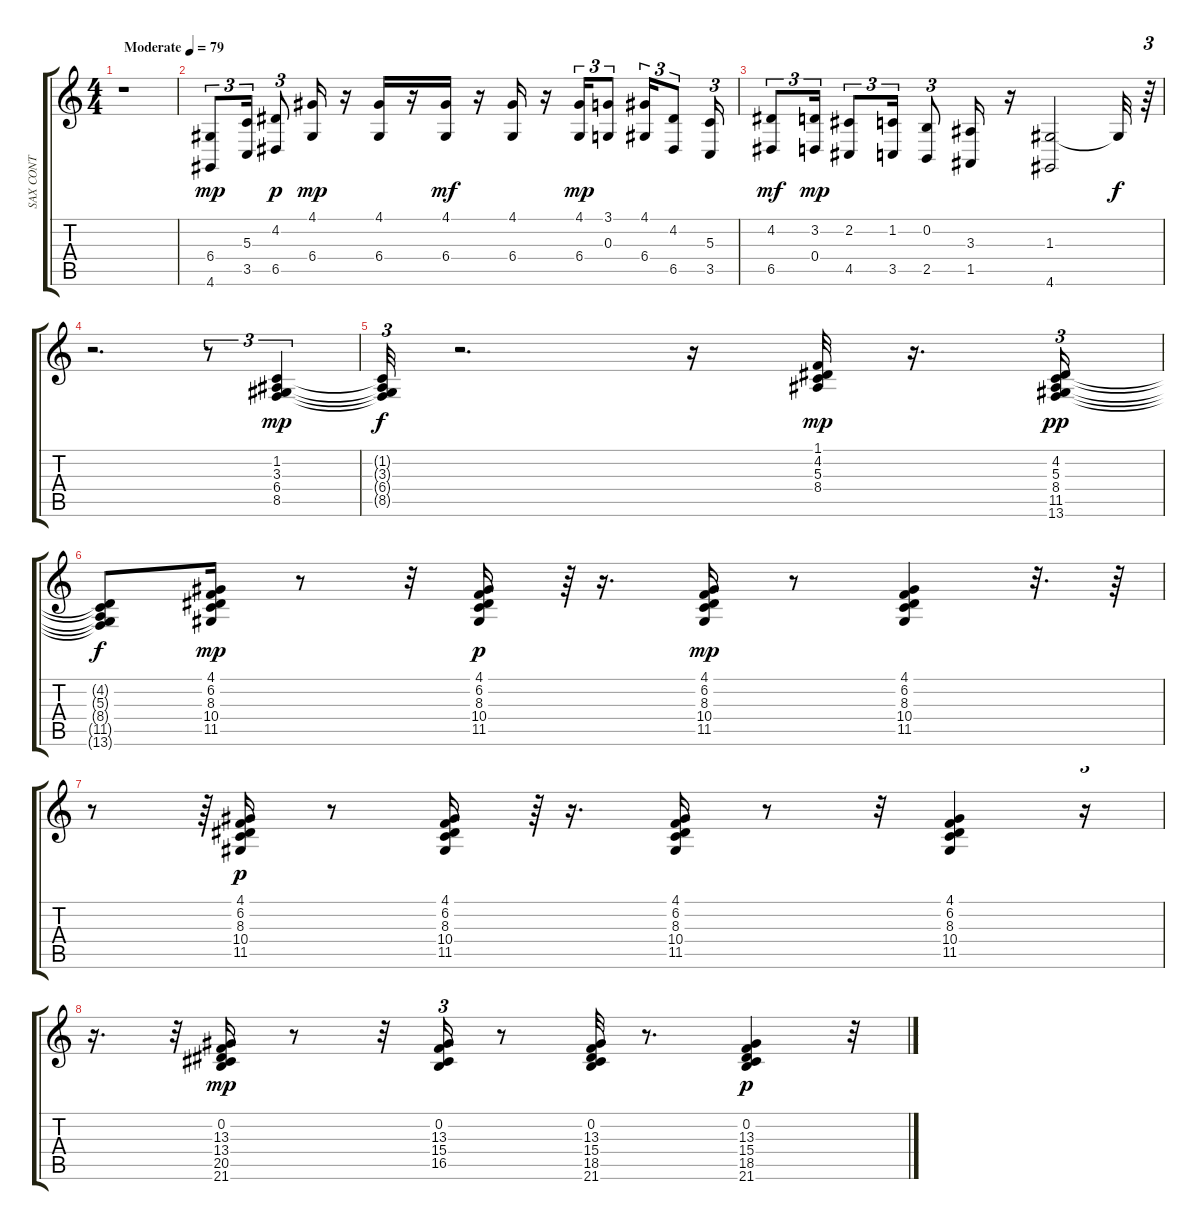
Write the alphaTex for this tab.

\track ("SAX CONT" "SAX CONT") {instrument trombone}
\staff {score tabs}
\tuning (E4 B3 G3 D3 A2 E2) {hide}
\ts (4 4)
\tempo (79 "Moderate")
\clef g2
\ks c
r.1{dy mp instrument trombone} |
(6.4 4.6).8{tu (3 2)} (5.3 3.5).16{tu (3 2)} (4.2 6.5).8{tu (3 2) dy p} (4.1 6.4).16{dy mp} r.16 (4.1 6.4).16 r.16 (4.1 6.4).16{dy mf} r.16 (4.1 6.4).16 r.16 (4.1 6.4).16{tu (3 2) dy mp} (3.1 0.3).8{tu (3 2)} (4.1 6.4).16{tu (3 2)} (4.2 6.5).8{tu (3 2)} (5.3 3.5).16{tu (3 2)} |
(4.2 6.5).8{tu (3 2) dy mf} (3.2 0.4).16{tu (3 2) dy mp} (2.2 4.5).8{tu (3 2)} (1.2 3.5).16{tu (3 2)} (0.2 2.5).8{tu (3 2)} (3.3 1.5).16 r.16 (1.3 4.6).2 1.3{t}.32{dy f} r.64{tu (3 2)} |
r.2{d} r.8{tu (3 2)} (1.2 3.3 6.4 8.5).4{tu (3 2) dy mp} |
(1.2{t} 3.3{t} 6.4{t} 8.5{t}).32{tu (3 2) dy f} r.2{d} r.16 (1.1 4.2 5.3 8.4).32{dy mp} r.16{d} (4.2 5.3 8.4 11.5 13.6).16{tu (3 2) dy pp} |
(4.2{t} 5.3{t} 8.4{t} 11.5{t} 13.6{t}).8{dy f} (4.1 6.2 8.3 10.4 11.5).16{dy mp} r.8 r.32 (4.1 6.2 8.3 10.4 11.5).16{dy p} r.64{tu (3 2)} r.16{d} (4.1 6.2 8.3 10.4 11.5).16{dy mp} r.8 (4.1 6.2 8.3 10.4 11.5).4 r.32{d} r.64 |
r.8 r.64{tu (3 2)} (4.1 6.2 8.3 10.4 11.5).16{dy p} r.8 (4.1 6.2 8.3 10.4 11.5).16 r.64{tu (3 2)} r.16{d} (4.1 6.2 8.3 10.4 11.5).16 r.8 r.32 (4.1 6.2 8.3 10.4 11.5).4 r.16{tu (3 2)} |
r.16{d} r.32{tu (3 2)} (0.2 13.3 13.4 20.5 21.6).16{dy mp} r.8 r.32 (0.2 13.3 15.4 16.5).16{tu (3 2)} r.8 (0.2 13.3 15.4 18.5 21.6).32 r.8{d} (0.2 13.3 15.4 18.5 21.6).4{dy p} r.32
